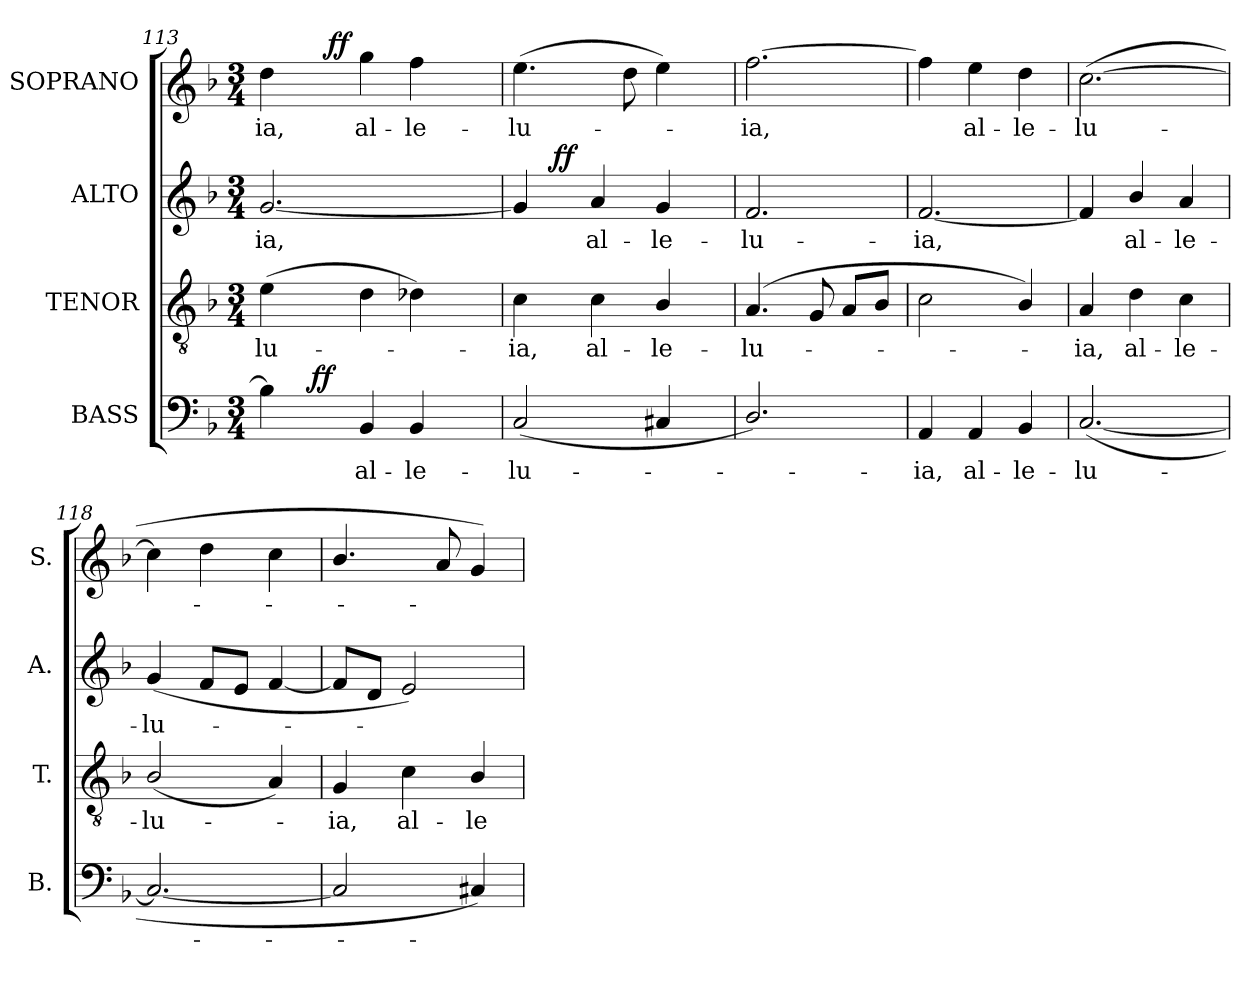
**kern	**text	**dynam	**kern	**text	**kern	**text	**dynam	**kern	**text	**dynam
*part4	*part4	*part4	*part3	*part3	*part2	*part2	*part2	*part1	*part1	*part1
*staff4	*staff4	*staff4	*staff3	*staff3	*staff2	*staff2	*staff2	*staff1	*staff1	*staff1
*I"BASS	*	*	*I"TENOR	*	*I"ALTO	*	*	*I"SOPRANO	*	*
*I'B.	*	*	*I'T.	*	*I'A.	*	*	*I'S.	*	*
*clefF4	*	*	*clefGv2	*	*clefG2	*	*	*clefG2	*	*
*	*	*	*ITrd7c12	*	*	*	*	*	*	*
*k[b-]	*	*	*k[b-]	*	*k[b-]	*	*	*k[b-]	*	*
*F:	*	*	*F:	*	*F:	*	*	*F:	*	*
*M3/4	*	*	*M3/4	*	*M3/4	*	*	*M3/4	*	*
=113	=113	=113	=113	=113	=113	=113	=113	=113	=113	=113
!	!	!	!	!LO:LY:b:color=#000000	!	!	!	!	!	!
!	!	!	!	!	!	!LO:LY:b:color=#000000	!	!	!	!
!	!	!	!	!	!	!	!	!	!LO:LY:b:color=#000000	!
*^	*	*	*	*	*	*	*	*^	*	*
4B-i\]	16ryy	.	.	(4Ei\	-lu-	[2.gi/	-ia,	.	4ddi\	8ryy	-ia,	.
.	32ryy	.	.	.	.	.	.	.	.	.	.	.
.	64ryy	.	.	.	.	.	.	.	.	.	.	.
.	128ryy	.	.	.	.	.	.	.	.	.	.	.
.	1024ryy	.	.	.	.	.	.	.	.	.	.	.
.	2ryy	.	ff	.	.	.	.	.	.	.	.	.
.	.	.	.	.	.	.	.	.	.	128ryy	.	.
.	.	.	.	.	.	.	.	.	.	256ryy	.	.
.	.	.	.	.	.	.	.	.	.	1024ryy	.	.
.	.	.	.	.	.	.	.	.	.	2ryy	.	ff
!	!	!LO:LY:b:color=#000000	!	!	!	!	!	!	!	!	!	!
!	!	!	!	!	!	!	!	!	!	!	!LO:LY:b:color=#000000	!
4BB-i/	.	al-	.	4Di\	.	.	.	.	4ggi\	.	al-	.
!	!	!LO:LY:b:color=#000000	!	!	!	!	!	!	!	!	!	!
!	!	!	!	!	!	!	!	!	!	!	!LO:LY:b:color=#000000	!
4BB-i/	.	-le-	.	4D-Xi\)	.	.	.	.	4ffi\	.	-le-	.
.	8ryy	.	.	.	.	.	.	.	.	.	.	.
.	.	.	.	.	.	.	.	.	.	16ryy	.	.
.	.	.	.	.	.	.	.	.	.	32ryy	.	.
.	.	.	.	.	.	.	.	.	.	64ryy	.	.
.	256..ryy	.	.	.	.	.	.	.	.	.	.	.
.	.	.	.	.	.	.	.	.	.	512.ryy	.	.
*v	*v	*	*	*	*	*	*	*	*v	*v	*	*
!!LO:LB:g=z
=114	=114	=114	=114	=114	=114	=114	=114	=114	=114	=114
*^	*	*	*	*	*	*	*	*^	*	*
!	!	!LO:LY:b:color=#000000	!	!	!	!	!	!	!	!	!	!
*v	*v	*	*	*	*	*	*	*	*v	*v	*	*
*^	*	*	*	*	*	*	*	*^	*	*
!	!	!	!	!	!LO:LY:b:color=#000000	!	!	!	!	!	!	!
*v	*v	*	*	*	*	*	*	*	*v	*v	*	*
*^	*	*	*	*	*	*	*	*^	*	*
!	!	!	!	!	!	!	!	!	!	!	!LO:LY:b:color=#000000	!
*v	*v	*	*	*	*	*^	*	*	*v	*v	*	*
(2Ci/	-lu-	.	4Ci\	-ia,	4gi/]	16ryy	.	.	(4.eei\	-lu-	.
.	.	.	.	.	.	32ryy	.	.	.	.	.
.	.	.	.	.	.	256.ryy	.	.	.	.	.
.	.	.	.	.	.	2ryy	.	ff	.	.	.
!	!	!	!	!LO:LY:b:color=#000000	!	!	!	!	!	!	!
!	!	!	!	!	!	!	!LO:LY:b:color=#000000	!	!	!	!
.	.	.	4Ci\	al-	4ai/	.	al-	.	.	.	.
.	.	.	.	.	.	.	.	.	8ddi\	.	.
!	!	!	!	!LO:LY:b:color=#000000	!	!	!	!	!	!	!
!	!	!	!	!	!	!	!LO:LY:b:color=#000000	!	!	!	!
4C#Xi/	.	.	4BB-i/	-le-	4gi/	.	-le-	.	4eei\)	.	.
.	.	.	.	.	.	8ryy	.	.	.	.	.
.	.	.	.	.	.	64ryy	.	.	.	.	.
.	.	.	.	.	.	128ryy	.	.	.	.	.
.	.	.	.	.	.	512ryy	.	.	.	.	.
*	*	*	*	*	*v	*v	*	*	*	*	*
=115	=115	=115	=115	=115	=115	=115	=115	=115	=115	=115
*	*	*	*	*	*^	*	*	*	*	*
!	!	!	!	!LO:LY:b:color=#000000	!	!	!	!	!	!	!
*	*	*	*	*	*v	*v	*	*	*	*	*
*	*	*	*	*	*^	*	*	*	*	*
!	!	!	!	!	!	!	!LO:LY:b:color=#000000	!	!	!	!
*	*	*	*	*	*v	*v	*	*	*	*	*
*	*	*	*	*	*^	*	*	*	*	*
!	!	!	!	!	!	!	!	!	!	!LO:LY:b:color=#000000	!
*	*	*	*	*	*v	*v	*	*	*	*	*
2.Di/)	.	.	(4.AAi/	-lu-	2.fi/	-lu-	.	[2.ffi\	-ia,	.
.	.	.	8GGi/	.	.	.	.	.	.	.
.	.	.	8AAi/L	.	.	.	.	.	.	.
.	.	.	8BB-i/J	.	.	.	.	.	.	.
=116	=116	=116	=116	=116	=116	=116	=116	=116	=116	=116
!	!LO:LY:b:color=#000000	!	!	!	!	!	!	!	!	!
!	!	!	!	!	!	!LO:LY:b:color=#000000	!	!	!	!
4AAi/	-ia,	.	2Ci\	.	[2.fi/	-ia,	.	4ffi\]	.	.
!	!LO:LY:b:color=#000000	!	!	!	!	!	!	!	!	!
!	!	!	!	!	!	!	!	!	!LO:LY:b:color=#000000	!
4AAi/	al-	.	.	.	.	.	.	4eei\	al-	.
!	!LO:LY:b:color=#000000	!	!	!	!	!	!	!	!	!
!	!	!	!	!	!	!	!	!	!LO:LY:b:color=#000000	!
4BB-i/	-le-	.	4BB-i/)	.	.	.	.	4ddi\	-le-	.
=117	=117	=117	=117	=117	=117	=117	=117	=117	=117	=117
!	!LO:LY:b:color=#000000	!	!	!	!	!	!	!	!	!
!	!	!	!	!LO:LY:b:color=#000000	!	!	!	!	!	!
!	!	!	!	!	!	!	!	!	!LO:LY:b:color=#000000	!
([2.Ci/	-lu-	.	4AAi/	-ia,	4fi/]	.	.	([2.cci\	-lu-	.
!	!	!	!	!LO:LY:b:color=#000000	!	!	!	!	!	!
!	!	!	!	!	!	!LO:LY:b:color=#000000	!	!	!	!
.	.	.	4Di\	al-	4b-i/	al-	.	.	.	.
!	!	!	!	!LO:LY:b:color=#000000	!	!	!	!	!	!
!	!	!	!	!	!	!LO:LY:b:color=#000000	!	!	!	!
.	.	.	4Ci\	-le-	4ai/	-le-	.	.	.	.
=118	=118	=118	=118	=118	=118	=118	=118	=118	=118	=118
!	!	!	!	!LO:LY:b:color=#000000	!	!	!	!	!	!
!	!	!	!	!	!	!LO:LY:b:color=#000000	!	!	!	!
2.Ci/_	.	.	(2BB-i/	-lu-	(4gi/	-lu-	.	4cci\]	.	.
.	.	.	.	.	8fi/L	.	.	4ddi\	.	.
.	.	.	.	.	8ei/J	.	.	.	.	.
.	.	.	4AAi/)	.	[4fi/	.	.	4cci\	.	.
=119	=119	=119	=119	=119	=119	=119	=119	=119	=119	=119
!	!	!	!	!LO:LY:b:color=#000000	!	!	!	!	!	!
2Ci/]	.	.	4GGi/	-ia,	8fi/L]	.	.	4.b-i/	.	.
.	.	.	.	.	8di/J	.	.	.	.	.
!	!	!	!	!LO:LY:b:color=#000000	!	!	!	!	!	!
.	.	.	4Ci\	al-	2ei/)	.	.	.	.	.
.	.	.	.	.	.	.	.	8ai/	.	.
!	!	!	!	!LO:LY:b:color=#000000	!	!	!	!	!	!
4C#Xi/)	.	.	4BB-i/	-le-	.	.	.	4gi/)	.	.
=	=	=	=	=	=	=	=	=	=	=
*-	*-	*-	*-	*-	*-	*-	*-	*-	*-	*-
